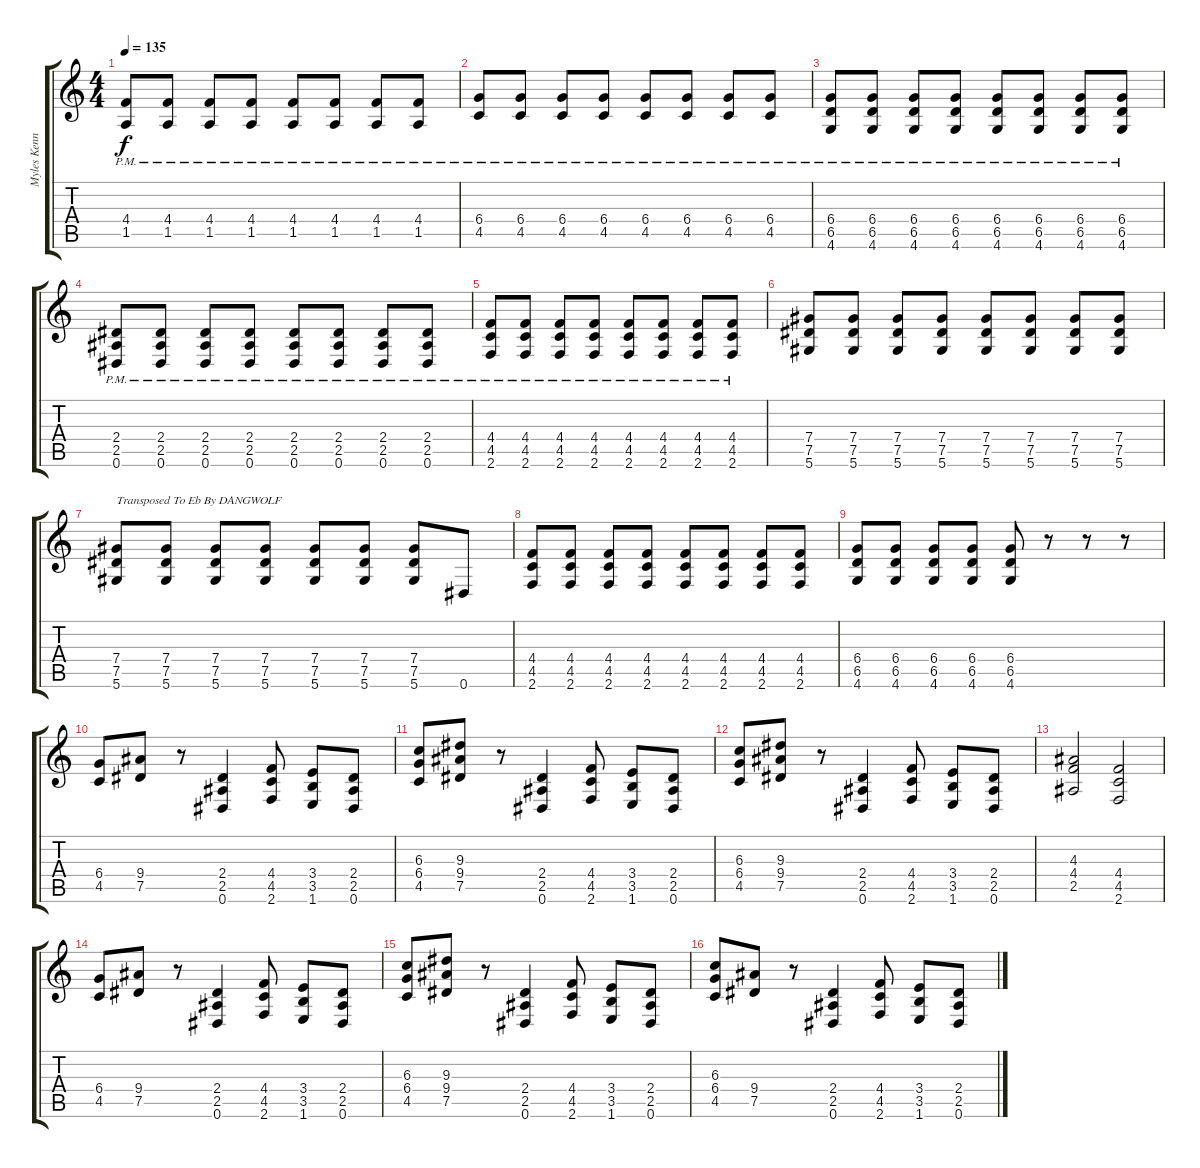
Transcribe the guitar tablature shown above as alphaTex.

\track ("Myles Kennedy" "Myles Kenn") {instrument distortionguitar}
\staff {score tabs}
\tuning (Eb4 Bb3 Gb3 Db3 Ab2 Eb2) {hide}
\ts (4 4)
\tempo 135
\clef g2
\ks c
(4.4{pm} 1.5{pm}).8{dy f} (4.4{pm} 1.5{pm}).8 (4.4{pm} 1.5{pm}).8 (4.4{pm} 1.5{pm}).8 (4.4{pm} 1.5{pm}).8 (4.4{pm} 1.5{pm}).8 (4.4{pm} 1.5{pm}).8 (4.4{pm} 1.5{pm}).8 |
(6.4{pm} 4.5{pm}).8 (6.4{pm} 4.5{pm}).8 (6.4{pm} 4.5{pm}).8 (6.4{pm} 4.5{pm}).8 (6.4{pm} 4.5{pm}).8 (6.4{pm} 4.5{pm}).8 (6.4{pm} 4.5{pm}).8 (6.4{pm} 4.5{pm}).8 |
(6.4{pm} 6.5{pm} 4.6{pm}).8 (6.4{pm} 6.5{pm} 4.6{pm}).8 (6.4{pm} 6.5{pm} 4.6{pm}).8 (6.4{pm} 6.5{pm} 4.6{pm}).8 (6.4{pm} 6.5{pm} 4.6{pm}).8 (6.4{pm} 6.5{pm} 4.6{pm}).8 (6.4{pm} 6.5{pm} 4.6{pm}).8 (6.4{pm} 6.5{pm} 4.6{pm}).8 |
(2.4{pm} 2.5{pm} 0.6{pm}).8 (2.4{pm} 2.5{pm} 0.6{pm}).8 (2.4{pm} 2.5{pm} 0.6{pm}).8 (2.4{pm} 2.5{pm} 0.6{pm}).8 (2.4{pm} 2.5{pm} 0.6{pm}).8 (2.4{pm} 2.5{pm} 0.6{pm}).8 (2.4{pm} 2.5{pm} 0.6{pm}).8 (2.4{pm} 2.5{pm} 0.6{pm}).8 |
(4.4{pm} 4.5{pm} 2.6{pm}).8 (4.4{pm} 4.5{pm} 2.6{pm}).8 (4.4{pm} 4.5{pm} 2.6{pm}).8 (4.4{pm} 4.5{pm} 2.6{pm}).8 (4.4{pm} 4.5{pm} 2.6{pm}).8 (4.4{pm} 4.5{pm} 2.6).8 (4.4{pm} 4.5{pm} 2.6{pm}).8 (4.4{pm} 4.5{pm} 2.6{pm}).8 |
(7.4 7.5 5.6).8 (7.4 7.5 5.6).8 (7.4 7.5 5.6).8 (7.4 7.5 5.6).8 (7.4 7.5 5.6).8 (7.4 7.5 5.6).8 (7.4 7.5 5.6).8 (7.4 7.5 5.6).8 |
(7.4 7.5 5.6).8{txt "Transposed To Eb By DANGWOLF"} (7.4 7.5 5.6).8 (7.4 7.5 5.6).8 (7.4 7.5 5.6).8 (7.4 7.5 5.6).8 (7.4 7.5 5.6).8 (7.4 7.5 5.6).8 0.6.8 |
(4.4 4.5 2.6).8 (4.4 4.5 2.6).8 (4.4 4.5 2.6).8 (4.4 4.5 2.6).8 (4.4 4.5 2.6).8 (4.4 4.5 2.6).8 (4.4 4.5 2.6).8 (4.4 4.5 2.6).8 |
(6.4 6.5 4.6).8 (6.4 6.5 4.6).8 (6.4 6.5 4.6).8 (6.4 6.5 4.6).8 (6.4 6.5 4.6).8 r.8 r.8 r.8 |
(6.4 4.5).8 (9.4 7.5).8 r.8 (2.4 2.5 0.6).4 (4.4 4.5 2.6).8 (3.4 3.5 1.6).8 (2.4 2.5 0.6).8 |
(6.3 6.4 4.5).8 (9.3 9.4 7.5).8 r.8 (2.4 2.5 0.6).4 (4.4 4.5 2.6).8 (3.4 3.5 1.6).8 (2.4 2.5 0.6).8 |
(6.3 6.4 4.5).8 (9.3 9.4 7.5).8 r.8 (2.4 2.5 0.6).4 (4.4 4.5 2.6).8 (3.4 3.5 1.6).8 (2.4 2.5 0.6).8 |
(4.3 4.4 2.5).2 (4.4 4.5 2.6).2 |
(6.4 4.5).8 (9.4 7.5).8 r.8 (2.4 2.5 0.6).4 (4.4 4.5 2.6).8 (3.4 3.5 1.6).8 (2.4 2.5 0.6).8 |
(6.3 6.4 4.5).8 (9.3 9.4 7.5).8 r.8 (2.4 2.5 0.6).4 (4.4 4.5 2.6).8 (3.4 3.5 1.6).8 (2.4 2.5 0.6).8 |
(6.3 6.4 4.5).8 (9.4 7.5).8 r.8 (2.4 2.5 0.6).4 (4.4 4.5 2.6).8 (3.4 3.5 1.6).8 (2.4 2.5 0.6).8
